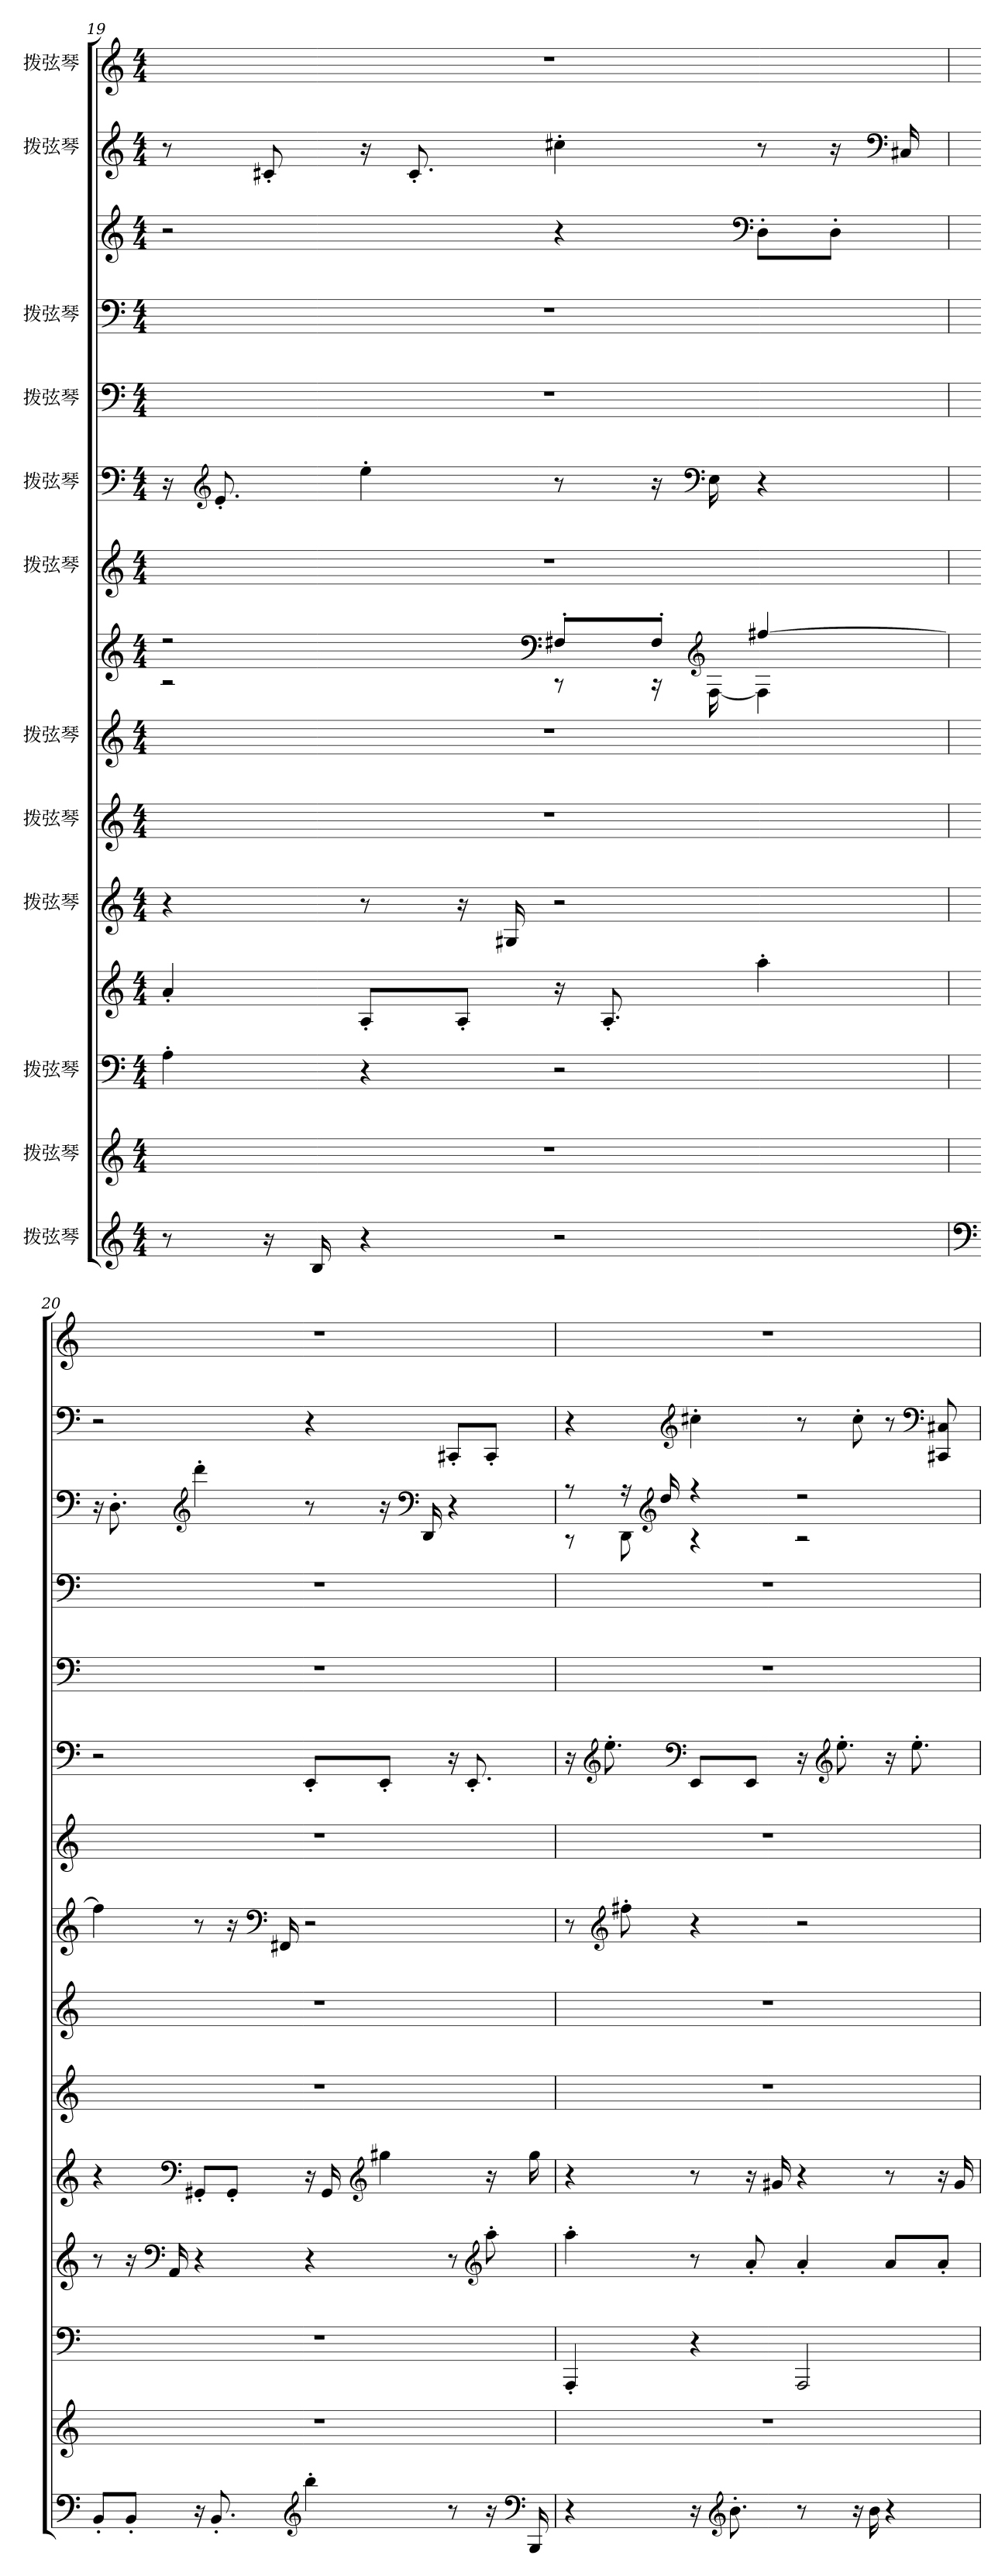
**kern	**kern	**kern	**kern	**kern	**kern	**kern	**kern	**kern	**kern	**kern	**kern	**kern	**kern	**kern
*part12	*part11	*part10	*part10	*part9	*part8	*part7	*part7	*part6	*part5	*part4	*part3	*part3	*part2	*part1
*staff15	*staff14	*staff13	*staff12	*staff11	*staff10	*staff9	*staff8	*staff7	*staff6	*staff5	*staff4	*staff3	*staff2	*staff1
*I"拨弦琴	*I"拨弦琴	*I"拨弦琴	*	*I"拨弦琴	*I"拨弦琴	*I"拨弦琴	*	*I"拨弦琴	*I"拨弦琴	*I"拨弦琴	*I"拨弦琴	*	*I"拨弦琴	*I"拨弦琴
!!LO:PB:g=z
*clefG2	*clefG2	*clefF4	*clefG2	*clefG2	*clefG2	*clefG2	*clefG2	*clefG2	*clefF4	*clefF4	*clefF4	*clefG2	*clefG2	*clefG2
*k[]	*k[]	*k[]	*k[]	*k[]	*k[]	*k[]	*k[]	*k[]	*k[]	*k[]	*k[]	*k[]	*k[]	*k[]
*M4/4	*M4/4	*M4/4	*M4/4	*M4/4	*M4/4	*M4/4	*M4/4	*M4/4	*M4/4	*M4/4	*M4/4	*M4/4	*M4/4	*M4/4
=19	=19	=19	=19	=19	=19	=19	=19	=19	=19	=19	=19	=19	=19	=19
*	*	*	*	*	*	*	*^	*	*	*	*	*	*	*
8r	1r	4A'\	4a'/	4r	1r	1r	2r	2r	1r	16r	1r	1r	2r	8r	1r
*	*	*	*	*	*	*	*	*	*	*clefG2	*	*	*	*	*
.	.	.	.	.	.	.	.	.	.	8.e'/	.	.	.	.	.
16r	.	.	.	.	.	.	.	.	.	.	.	.	.	8c#X'/	.
16B/	.	.	.	.	.	.	.	.	.	.	.	.	.	.	.
4r	.	4r	8A'/L	8r	.	.	.	.	.	4ee'\	.	.	.	16r	.
.	.	.	.	.	.	.	.	.	.	.	.	.	.	8.c#'/	.
.	.	.	8A'/J	16r	.	.	.	.	.	.	.	.	.	.	.
.	.	.	.	16G#X/	.	.	.	.	.	.	.	.	.	.	.
*	*	*	*	*	*	*	*clefF4	*	*	*	*	*	*	*	*
2r	.	2r	16r	2r	.	.	8F#X'/L	8r	.	8r	.	.	4r	4cc#X'\	.
.	.	.	8.A'/	.	.	.	.	.	.	.	.	.	.	.	.
.	.	.	.	.	.	.	8F#'/J	16r	.	16r	.	.	.	.	.
*	*	*	*	*	*	*	*clefG2	*	*	*clefF4	*	*	*	*	*
.	.	.	.	.	.	.	.	[16F#\	.	16E\	.	.	.	.	.
*	*	*	*	*	*	*	*	*	*	*	*	*	*clefF4	*	*
.	.	.	4aa'\	.	.	.	[4ff#X/	4F#\]	.	4r	.	.	8D'\L	8r	.
.	.	.	.	.	.	.	.	.	.	.	.	.	8D'\J	16r	.
*	*	*	*	*	*	*	*	*	*	*	*	*	*	*clefF4	*
.	.	.	.	.	.	.	.	.	.	.	.	.	.	16C#X/	.
*	*	*	*	*	*	*	*v	*v	*	*	*	*	*	*	*
!!LO:PB:g=z
=20	=20	=20	=20	=20	=20	=20	=20	=20	=20	=20	=20	=20	=20	=20
*clefF4	*	*	*	*	*	*	*	*	*	*	*	*	*	*
8BB'/L	1r	1r	8r	4r	1r	1r	4ff#\]	1r	2r	1r	1r	16r	2r	1r
.	.	.	.	.	.	.	.	.	.	.	.	8.D'\	.	.
8BB'/J	.	.	16r	.	.	.	.	.	.	.	.	.	.	.
*	*	*	*clefF4	*	*	*	*	*	*	*	*	*	*	*
.	.	.	16AA/	.	.	.	.	.	.	.	.	.	.	.
*	*	*	*	*clefF4	*	*	*	*	*	*	*	*clefG2	*	*
16r	.	.	4r	8GG#X'/L	.	.	8r	.	.	.	.	4ddd'\	.	.
8.BB'/	.	.	.	.	.	.	.	.	.	.	.	.	.	.
.	.	.	.	8GG#'/J	.	.	16r	.	.	.	.	.	.	.
*	*	*	*	*	*	*	*clefF4	*	*	*	*	*	*	*
.	.	.	.	.	.	.	16FF#X/	.	.	.	.	.	.	.
*clefG2	*	*	*	*	*	*	*	*	*	*	*	*	*	*
4bb'\	.	.	4r	16r	.	.	2r	.	8EE'/L	.	.	8r	4r	.
.	.	.	.	16GG#/	.	.	.	.	.	.	.	.	.	.
*	*	*	*	*clefG2	*	*	*	*	*	*	*	*	*	*
.	.	.	.	4gg#X\	.	.	.	.	8EE'/J	.	.	16r	.	.
*	*	*	*	*	*	*	*	*	*	*	*	*clefF4	*	*
.	.	.	.	.	.	.	.	.	.	.	.	16DD/	.	.
8r	.	.	8r	.	.	.	.	.	16r	.	.	4r	8CC#X'/L	.
.	.	.	.	.	.	.	.	.	8.EE'/	.	.	.	.	.
*	*	*	*clefG2	*	*	*	*	*	*	*	*	*	*	*
16r	.	.	8aa'\	16r	.	.	.	.	.	.	.	.	8CC#'/J	.
*clefF4	*	*	*	*	*	*	*	*	*	*	*	*	*	*
16BBB/	.	.	.	16gg#\	.	.	.	.	.	.	.	.	.	.
!!LO:PB:g=z
=21	=21	=21	=21	=21	=21	=21	=21	=21	=21	=21	=21	=21	=21	=21
*	*	*	*	*	*	*	*	*	*	*	*	*^	*	*
4r	1r	4AAA'/	4aa'\	4r	1r	1r	8r	1r	16r	1r	1r	8r	8r	4r	1r
*	*	*	*	*	*	*	*	*	*clefG2	*	*	*	*	*	*
.	.	.	.	.	.	.	.	.	8.ee'\	.	.	.	.	.	.
*	*	*	*	*	*	*	*clefG2	*	*	*	*	*	*	*	*
.	.	.	.	.	.	.	8ff#X'\	.	.	.	.	16r	8DD\	.	.
*	*	*	*	*	*	*	*	*	*	*	*	*clefG2	*	*	*
.	.	.	.	.	.	.	.	.	.	.	.	16dd/	.	.	.
*	*	*	*	*	*	*	*	*	*clefF4	*	*	*	*	*clefG2	*
16r	.	4r	8r	8r	.	.	4r	.	8EE/L	.	.	4r	4r	4cc#X'\	.
*clefG2	*	*	*	*	*	*	*	*	*	*	*	*	*	*	*
8.b'\	.	.	.	.	.	.	.	.	.	.	.	.	.	.	.
.	.	.	8a'/	16r	.	.	.	.	8EE/J	.	.	.	.	.	.
.	.	.	.	16g#X/	.	.	.	.	.	.	.	.	.	.	.
8r	.	2AAA/	4a'/	4r	.	.	2r	.	16r	.	.	2r	2r	8r	.
*	*	*	*	*	*	*	*	*	*clefG2	*	*	*	*	*	*
.	.	.	.	.	.	.	.	.	8.ee'\	.	.	.	.	.	.
16r	.	.	.	.	.	.	.	.	.	.	.	.	.	8cc#'\	.
16b\	.	.	.	.	.	.	.	.	.	.	.	.	.	.	.
4r	.	.	8a/L	8r	.	.	.	.	16r	.	.	.	.	8r	.
.	.	.	.	.	.	.	.	.	8.ee'\	.	.	.	.	.	.
*	*	*	*	*	*	*	*	*	*	*	*	*	*	*clefF4	*
.	.	.	8a'/J	16r	.	.	.	.	.	.	.	.	.	8CC#X/ 8C#X/	.
.	.	.	.	16g#/	.	.	.	.	.	.	.	.	.	.	.
*	*	*	*	*	*	*	*	*	*	*	*	*v	*v	*	*
=	=	=	=	=	=	=	=	=	=	=	=	=	=	=
*-	*-	*-	*-	*-	*-	*-	*-	*-	*-	*-	*-	*-	*-	*-
